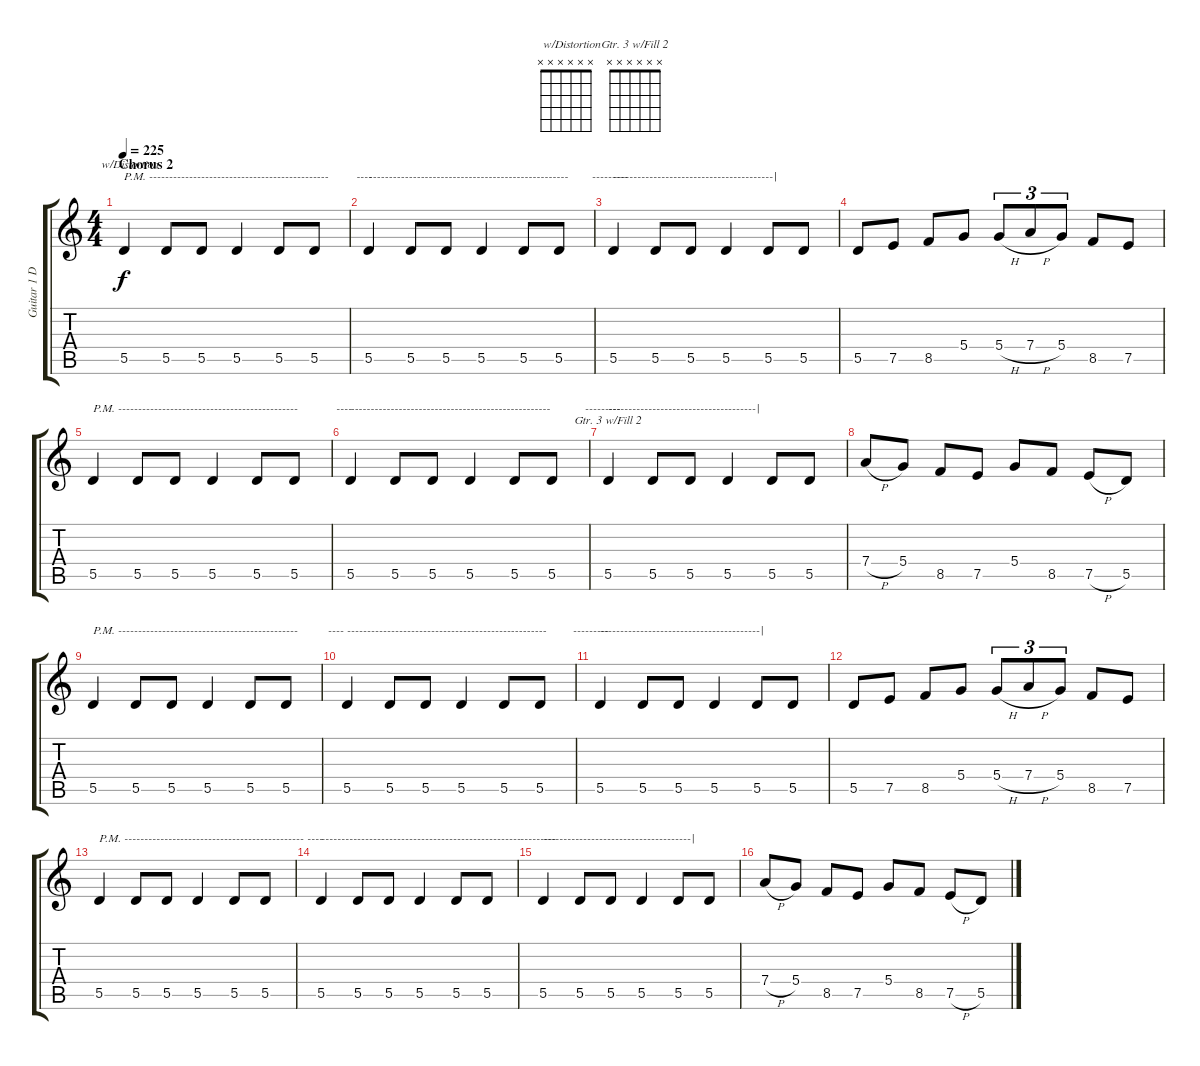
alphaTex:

\track ("Guitar 1 David Murray" "Guitar 1 D") {instrument electricguitarclean}
\staff {score tabs}
\tuning (E4 B3 G3 D3 A2 E2) {hide}
\chord ("    w/Distortion" x x x x x x) {firstfret 0}
\chord ("Gtr. 3 w/Fill 2" x x x x x x) {firstfret 0}
\ts (4 4)
\section ("" "Chorus 2")
\tempo 225
\clef g2
\ks c
5.5.4{ch "    w/Distortion" txt "P.M. ---------------------------------------------" dy f instrument distortionguitar} 5.5.8 5.5.8 5.5.4 5.5.8 5.5.8{txt "              ----"} |
5.5.4{txt "--------------------------------------------------"} 5.5.8 5.5.8 5.5.4 5.5.8 5.5.8{txt "           ---------"} |
5.5.4{txt "----------------------------------------|"} 5.5.8 5.5.8 5.5.4 5.5.8 5.5.8 |
5.5.8 7.5.8 8.5.8 5.4.8 5.4{h}.8{tu (3 2)} 7.4{h}.8{tu (3 2)} 5.4.8{tu (3 2)} 8.5.8 7.5.8 |
5.5.4{txt "P.M. ---------------------------------------------"} 5.5.8 5.5.8 5.5.4 5.5.8 5.5.8{txt "              ----"} |
5.5.4{txt "--------------------------------------------------"} 5.5.8 5.5.8 5.5.4 5.5.8 5.5.8{txt "           ---------"} |
5.5.4{ch "Gtr. 3 w/Fill 2" txt "-------------------------------------|"} 5.5.8 5.5.8 5.5.4 5.5.8 5.5.8 |
7.4{h}.8 5.4.8 8.5.8 7.5.8 5.4.8 8.5.8 7.5{h}.8 5.5.8 |
5.5.4{txt "P.M. ---------------------------------------------"} 5.5.8 5.5.8 5.5.4 5.5.8 5.5.8{txt "              ----"} |
5.5.4{txt "--------------------------------------------------"} 5.5.8 5.5.8 5.5.4 5.5.8 5.5.8{txt "           ---------"} |
5.5.4{txt "----------------------------------------|"} 5.5.8 5.5.8 5.5.4 5.5.8 5.5.8 |
5.5.8 7.5.8 8.5.8 5.4.8 5.4{h}.8{tu (3 2)} 7.4{h}.8{tu (3 2)} 5.4.8{tu (3 2)} 8.5.8 7.5.8 |
5.5.4{txt "P.M. ---------------------------------------------"} 5.5.8 5.5.8 5.5.4 5.5.8 5.5.8{txt "              ----"} |
5.5.4{txt "--------------------------------------------------"} 5.5.8 5.5.8 5.5.4 5.5.8 5.5.8{txt "           ---------"} |
5.5.4{txt "-------------------------------------|"} 5.5.8 5.5.8 5.5.4 5.5.8 5.5.8 |
7.4{h}.8 5.4.8 8.5.8 7.5.8 5.4.8 8.5.8 7.5{h}.8 5.5.8
